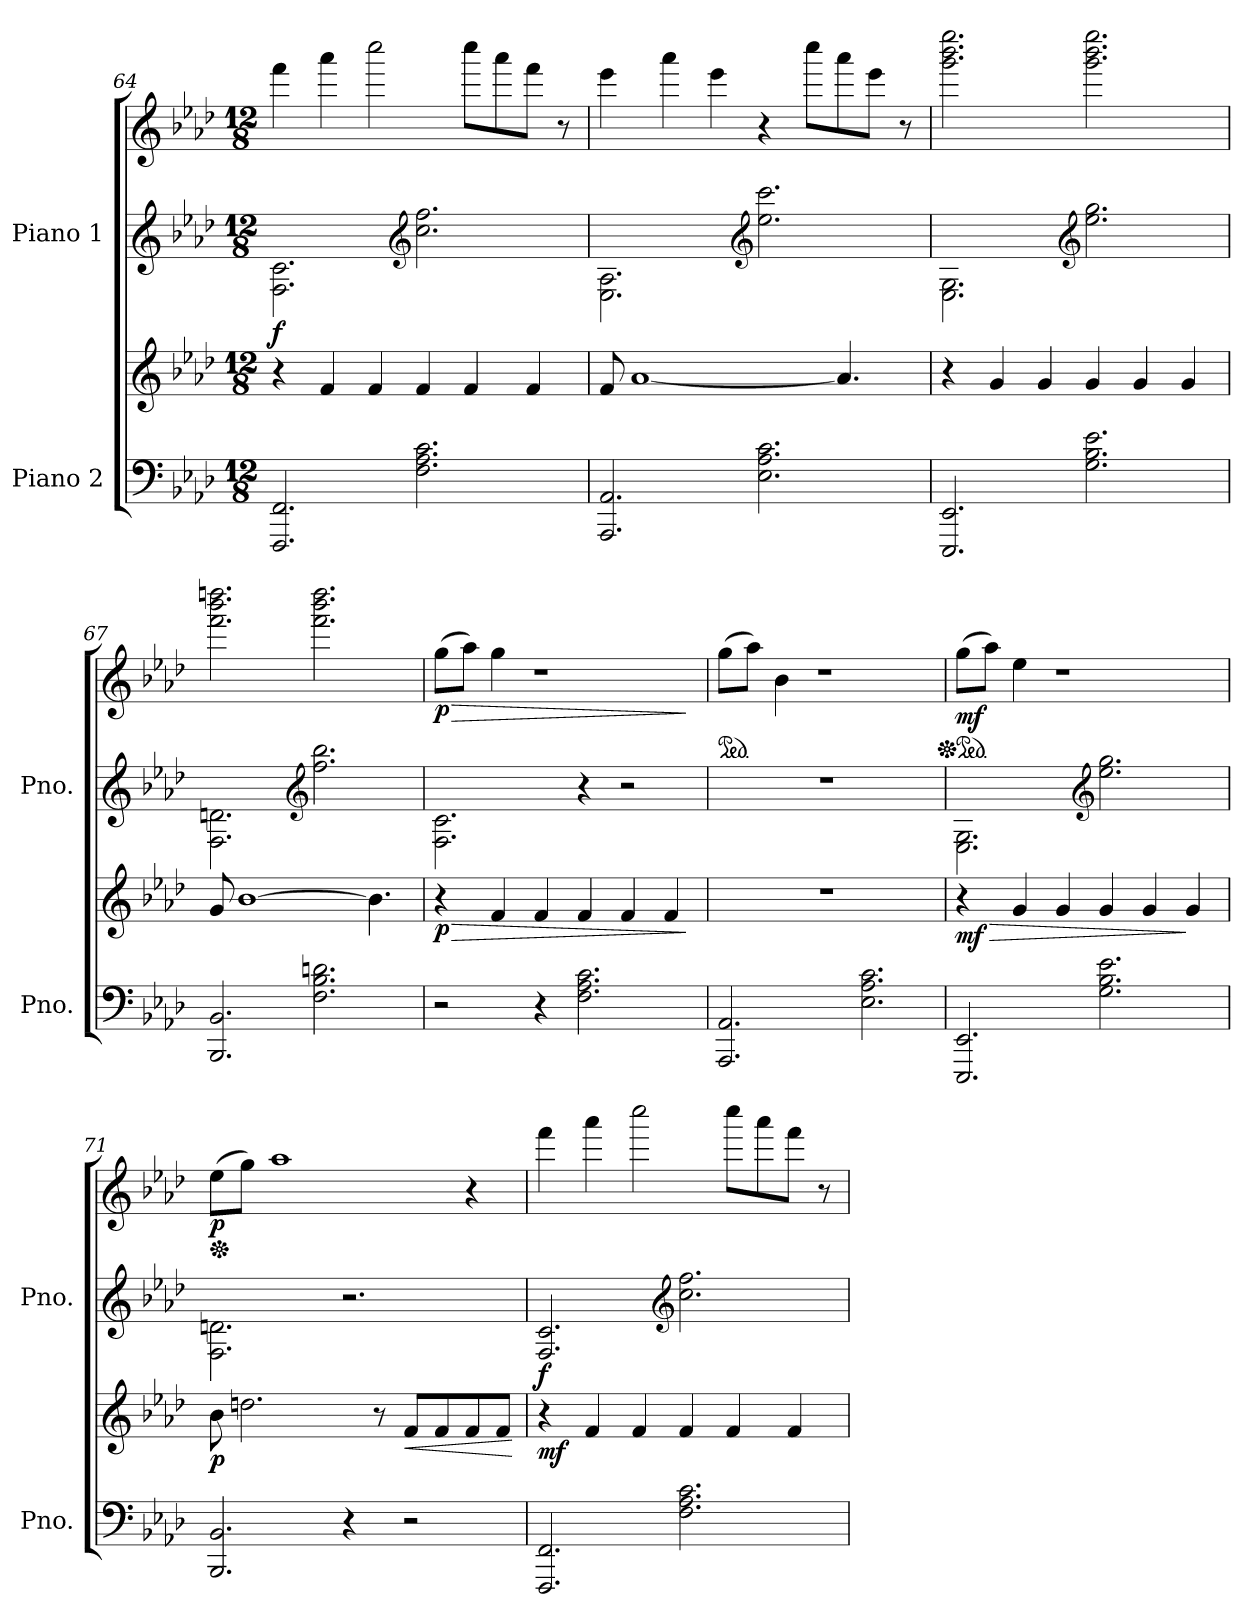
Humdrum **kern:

**kern	**kern	**dynam	**kern	**kern	**dynam
*part2	*part2	*part2	*part1	*part1	*part1
*staff4	*staff3	*staff3/4	*staff2	*staff1	*staff1/2
*I"Piano 2	*	*	*I"Piano 1	*	*
*I'Pno.	*	*	*I'Pno.	*	*
*clefF4	*clefG2	*	*clefG2	*clefG2	*
*k[b-e-a-d-]	*k[b-e-a-d-]	*	*k[b-e-a-d-]	*k[b-e-a-d-]	*
*M12/8	*M12/8	*	*M12/8	*M12/8	*
=64	=64	=64	=64	=64	=64
!	!	!	!	!	!LO:DY:b=2
2.FFF/ 2.FF/	4r	.	2.F\ 2.c\	4fff\	f
.	4f/	.	.	4aaa-\	.
.	4f/	.	.	2cccc\	.
*	*	*	*clefG2	*	*
2.F\ 2.A-\ 2.c\	4f/	.	2.cc\ 2.ff\	.	.
.	4f/	.	.	8cccc\L	.
.	.	.	.	8aaa-\	.
.	4f/	.	.	8fff\J	.
.	.	.	.	8r	.
!!LO:LB:g=z
=65	=65	=65	=65	=65	=65
2.AAA-/ 2.AA-/	8f/	.	2.E-\ 2.A-\	4eee-\	.
.	[1a-	.	.	.	.
.	.	.	.	4aaa-\	.
.	.	.	.	4eee-\	.
*	*	*	*clefG2	*	*
2.E-\ 2.A-\ 2.c\	.	.	2.ee-\ 2.ccc\	4r	.
.	.	.	.	8cccc\L	.
.	4.a-/]	.	.	8aaa-\	.
.	.	.	.	8eee-\J	.
.	.	.	.	8r	.
=66	=66	=66	=66	=66	=66
2.EEE-/ 2.EE-/	4r	.	2.E-\ 2.G\	2.ggg\ 2.bbb-\ 2.eeee-\	.
.	4g/	.	.	.	.
.	4g/	.	.	.	.
*	*	*	*clefG2	*	*
2.G\ 2.B-\ 2.e-\	4g/	.	2.ee-\ 2.gg\	2.ggg\ 2.bbb-\ 2.eeee-\	.
.	4g/	.	.	.	.
.	4g/	.	.	.	.
=67	=67	=67	=67	=67	=67
2.BBB-/ 2.BB-/	8g/	.	2.F\ 2.dn\	2.fff\ 2.bbb-\ 2.ddddn\	.
.	[1b-	.	.	.	.
*	*	*	*clefG2	*	*
2.F\ 2.B-\ 2.dn\	.	.	2.ff\ 2.bb-\	2.fff\ 2.bbb-\ 2.dddd\	.
.	4.b-\]	.	.	.	.
=68	=68	=68	=68	=68	=68
!	!	!LO:HP:b	!	!	!LO:HP:b
!	!	!LO:DY:n=1:b	!	!	!LO:DY:n=1:b
2r	4r	> p	2.F\ 2.c\	(>8gg\L	> p
.	.	.	.	8aa-\J)	.
.	4f/	.	.	4gg\	.
4r	4f/	.	.	1r	.
2.F\ 2.A-\ 2.c\	4f/	.	4r	.	.
.	4f/	.	2r	.	.
.	4f/	.	.	.	.
.	.	]	.	.	]
!!LO:PB:g=z
=69	=69	=69	=69	=69	=69
*	*	*	*	*ped	*
2.AAA-/ 2.AA-/	1.r	.	1.r	(>8gg\L	.
.	.	.	.	8aa-\J)	.
.	.	.	.	4b-\	.
.	.	.	.	1r	.
2.E-\ 2.A-\ 2.c\	.	.	.	.	.
=70	=70	=70	=70	=70	=70
!	!	!LO:HP:b	!	!	!
*	*	*	*	*Xped	*
*	*	*	*	*ped	*
!	!	!LO:DY:n=1:b	!	!	!LO:DY:b
2.EEE-/ 2.EE-/	4r	> mf	2.E-\ 2.G\	(>8gg\L	mf
.	.	.	.	8aa-\J)	.
.	4g/	.	.	4ee-\	.
.	4g/	.	.	1r	.
*	*	*	*clefG2	*	*
2.G\ 2.B-\ 2.e-\	4g/	.	2.ee-\ 2.gg\	.	.
.	4g/	.	.	.	.
.	4g/	]	.	.	.
=71	=71	=71	=71	=71	=71
*	*	*	*	*Xped	*
!	!	!LO:DY:b	!	!	!LO:DY:b
2.BBB-/ 2.BB-/	8b-\	p	2.F\ 2.dn\	(>8ee-\L	p
.	2.ddn\	.	.	8gg\J)	.
.	.	.	.	1aa-	.
4r	.	.	2.r	.	.
.	8r	.	.	.	.
!	!	!LO:HP:b	!	!	!
2r	8f/L	<	.	.	.
.	8f/	.	.	.	.
.	8f/	.	.	4r	.
.	8f/J	.	.	.	.
.	.	[	.	.	.
!!LO:LB:g=z
=72	=72	=72	=72	=72	=72
!	!	!LO:DY:b	!	!	!LO:DY:b=2
2.FFF/ 2.FF/	4r	mf	2.F/ 2.c/	4fff\	f
.	4f/	.	.	4aaa-\	.
.	4f/	.	.	2cccc\	.
*	*	*	*clefG2	*	*
2.F\ 2.A-\ 2.c\	4f/	.	2.cc\ 2.ff\	.	.
.	4f/	.	.	8cccc\L	.
.	.	.	.	8aaa-\	.
.	4f/	.	.	8fff\J	.
.	.	.	.	8r	.
=	=	=	=	=	=
*-	*-	*-	*-	*-	*-
